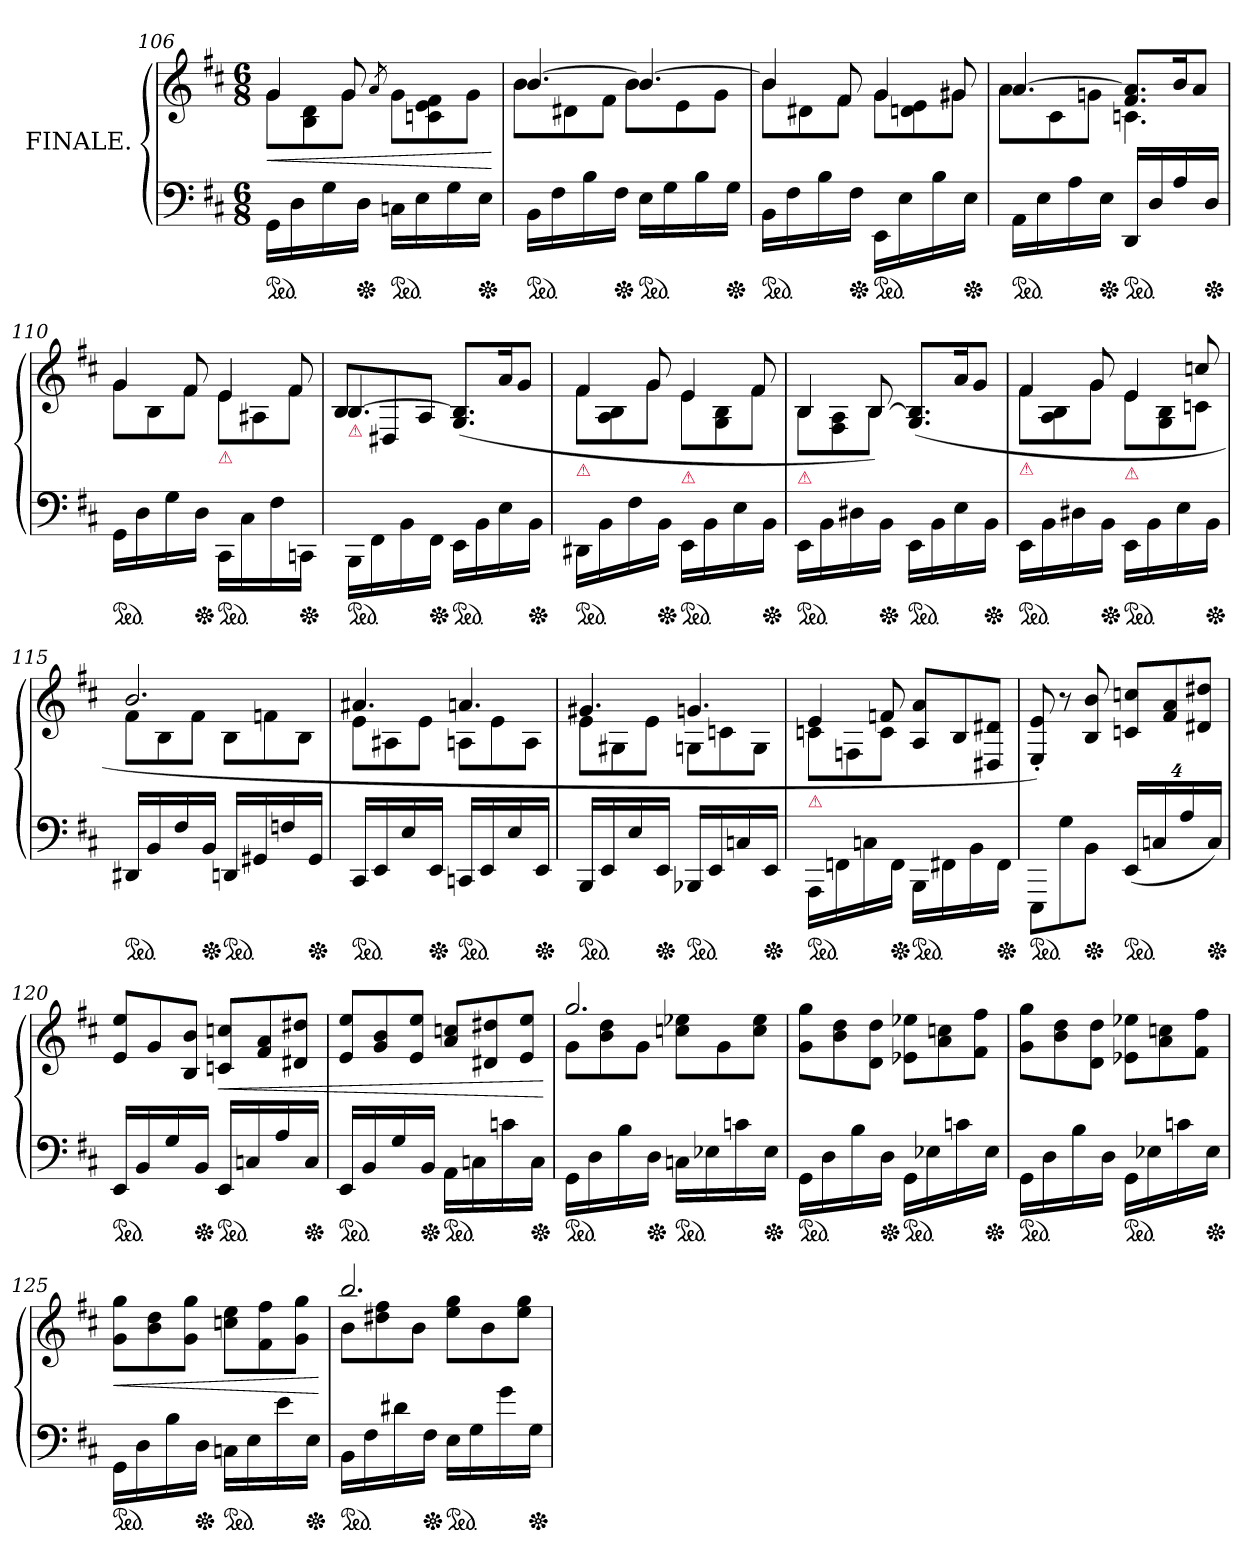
**kern	**kern	**dynam
*part1	*part1	*part1
*staff2	*staff1	*staff1/2
*I"FINALE.	*	*
*clefF4	*clefG2	*
*k[f#c#]	*k[f#c#]	*
*M6/8	*M6/8	*
*Xtuplet	*	*
=106	=106	=106
*	*^	*
*ped	*	*	*
32%3GG\LL	4g	8gL	<
32%3D	.	.	.
.	.	8B 8d	.
32%3G	.	.	.
.	8g	8gJ	.
*Xped	*	*	*
32%3DJJ	.	.	.
.	.	8qa/	.
*ped	*	*	*
32%3Cn\LL	4.ryy	8g\L	.
32%3E	.	.	.
.	.	8cn 8e 8f#	.
32%3G	.	.	.
.	.	8gJ	.
*Xped	*	*	*
32%3EJJ	.	.	.
*	*v	*v	*
.	.	[
=107	=107	=107
*	*^	*
*ped	*	*	*
32%3BB\LL	[>4.b	8bL	.
32%3F#	.	.	.
.	.	8d#X	.
32%3B	.	.	.
.	.	8f#J	.
*Xped	*	*	*
32%3F#JJ	.	.	.
*ped	*	*	*
32%3E\LL	4.b_	8bL	.
32%3G	.	.	.
.	.	8e	.
32%3B	.	.	.
.	.	8gJ	.
*Xped	*	*	*
32%3GJJ	.	.	.
=108	=108	=108	=108
*ped	*	*	*
32%3BB\LL	4b]	8bL	.
32%3F#	.	.	.
.	.	8d#X	.
32%3B	.	.	.
.	8f#	8f#J	.
*Xped	*	*	*
32%3F#JJ	.	.	.
*ped	*	*	*
32%3EE\LL	4g	8gL	.
32%3E	.	.	.
.	.	8dn 8e	.
32%3B	.	.	.
.	8g#X	8g#XJ	.
*Xped	*	*	*
32%3EJJ	.	.	.
=109	=109	=109	=109
*ped	*	*	*
32%3AA\LL	[4.a	8aL	.
32%3E	.	.	.
.	.	8c#	.
32%3A	.	.	.
.	.	8gnJ	.
*Xped	*	*	*
32%3EJJ	.	.	.
*ped	*	*	*
32%3DDLL	8.f# 8.a]L	4.cn	.
32%3D	.	.	.
32%3A	16bK	.	.
.	8aJ	.	.
*Xped	*	*	*
32%3DJJ	.	.	.
=110	=110	=110	=110
*ped	*	*	*
32%3GG\LL	4g	8gL	.
32%3D	.	.	.
.	.	8B	.
32%3G	.	.	.
.	8f#	8f#J	.
*Xped	*	*	*
32%3DJJ	.	.	.
!	!LO:TX:b:color=crimson:t=⚠	!	!
*ped	*	*	*
32%3CC#\LL	4e	8e\L	.
32%3C#	.	.	.
.	.	8A#X/	.
32%3F#	.	.	.
.	8f#	8f#\J	.
*Xped	*	*	*
32%3CCnJJ	.	.	.
=111	=111	=111	=111
!	!LO:TX:b:color=crimson:t=⚠	!	!
*ped	*	*	*
32%3BBB\LL	[4.B	8B\L	.
32%3FF#	.	.	.
.	.	8D#X/	.
32%3BB	.	.	.
.	.	8A/J	.
*Xped	*	*	*
32%3FF#JJ	.	.	.
*ped	*	*	*
32%3EE\LL	(>8.G/ 8.B]/L	4.ryy	.
32%3BB\	.	.	.
32%3E	16aK	.	.
.	8gJ	.	.
*Xped	*	*	*
32%3BBJJ	.	.	.
=112	=112	=112	=112
!	!LO:TX:b:color=crimson:t=⚠	!	!
*ped	*	*	*
32%3DD#X\LL	4f#	8f#\L	.
32%3BB	.	.	.
.	.	8A/ 8B/	.
32%3F#	.	.	.
.	8g	8g\J	.
*Xped	*	*	*
32%3BBJJ	.	.	.
!	!LO:TX:b:color=crimson:t=⚠	!	!
*ped	*	*	*
32%3EE\LL	4e	8e\L	.
32%3BB	.	.	.
.	.	8G/ 8B/	.
32%3E	.	.	.
.	8f#	8f#\J	.
*Xped	*	*	*
32%3BBJJ	.	.	.
=113	=113	=113	=113
!	!LO:TX:b:color=crimson:t=⚠	!	!
*ped	*	*	*
32%3EE\LL	4B	8B\L	.
32%3BB	.	.	.
.	.	8F#/ 8A/	.
32%3D#X	.	.	.
.	[8B)	8B\J	.
*Xped	*	*	*
32%3BBJJ	.	.	.
*ped	*	*	*
32%3EE\LL	(>8.G/ 8.B]/L	4.ryy	.
32%3BB\	.	.	.
32%3E	16aK	.	.
.	8gJ	.	.
*Xped	*	*	*
32%3BBJJ	.	.	.
=114	=114	=114	=114
!	!LO:TX:b:color=crimson:t=⚠	!	!
*ped	*	*	*
32%3EE\LL	4f#	8f#\L	.
32%3BB	.	.	.
.	.	8A/ 8B/	.
32%3D#X	.	.	.
.	8g	8g\J	.
*Xped	*	*	*
32%3BBJJ	.	.	.
!	!LO:TX:b:color=crimson:t=⚠	!	!
*ped	*	*	*
32%3EE\LL	4e	8e\L	.
32%3BB	.	.	.
.	.	8G/ 8B/	.
32%3E	.	.	.
.	8ccn	8cn\J	.
*Xped	*	*	*
32%3BBJJ	.	.	.
=115	=115	=115	=115
*ped	*	*	*
32%3DD#XLL	2.b	8f#L	.
32%3BB	.	.	.
.	.	8B	.
32%3F#	.	.	.
.	.	8f#J	.
*Xped	*	*	*
32%3BBJJ	.	.	.
*ped	*	*	*
32%3DDnLL	.	8BL	.
32%3GG#X	.	.	.
.	.	8fn	.
32%3Fn	.	.	.
.	.	8BJ	.
*Xped	*	*	*
32%3GG#JJ	.	.	.
=116	=116	=116	=116
*ped	*	*	*
32%3CC#LL	4.a#X	8eL	.
32%3EE	.	.	.
.	.	8A#X	.
32%3E	.	.	.
.	.	8eJ	.
*Xped	*	*	*
32%3EEJJ	.	.	.
*ped	*	*	*
32%3CCnLL	4.an	8AnL	.
32%3EE	.	.	.
.	.	8e	.
32%3E	.	.	.
.	.	8AJ	.
*Xped	*	*	*
32%3EEJJ	.	.	.
=117	=117	=117	=117
*ped	*	*	*
32%3BBBLL	4.g#X	8eL	.
32%3EE	.	.	.
.	.	8G#X	.
32%3E	.	.	.
.	.	8eJ	.
*Xped	*	*	*
32%3EEJJ	.	.	.
*ped	*	*	*
32%3BBB-XLL	4.gn	8GnL	.
32%3EE	.	.	.
.	.	8cn	.
32%3Cn	.	.	.
.	.	8GJ	.
*Xped	*	*	*
32%3EEJJ	.	.	.
=118	=118	=118	=118
!	!LO:TX:b:color=crimson:t=⚠	!	!
*ped	*	*	*
32%3AAA\LL	4e	8cn\L	.
32%3FFn	.	.	.
.	.	8Fn/	.
32%3Cn	.	.	.
.	8fn	8c\J	.
*Xped	*	*	*
32%3FFJJ	.	.	.
*ped	*	*	*
32%3BBB\LL	8A/ 8a/L	4.ryy	.
32%3FF#X\	.	.	.
.	8B/	.	.
32%3BB\	.	.	.
.	8D#X 8d#XJ	.	.
*Xped	*	*	*
32%3FF#JJ	.	.	.
*	*v	*v	*
=119	=119	=119
*ped	*	*
8EEE\L	8E'>/ 8e'>/)	.
8G	8r	.
*Xped	*	*
8BBJ	8B 8b	.
*tuplet	*	*
!LO:TX:a:color=crimson:t=⚠	!	!
!LO:TX:b:color=crimson:t=⚠	!	!
*ped	*	*
(<32%3EELL	8cn 8ccnL	.
32%3Cnji	.	.
.	8f# 8a	.
32%3A	.	.
.	8d#X 8dd#XJ	.
*Xped	*	*
32%3CJJ)	.	.
=120	=120	=120
*Xtuplet	*	*
*ped	*	*
32%3EELL	8e 8eeL	.
32%3BB	.	.
.	8g	.
32%3G	.	.
.	8B 8bJ	.
*Xped	*	*
32%3BBJJ	.	.
*ped	*	*
32%3EELL	8cn 8ccnL	<
32%3Cn	.	.
.	8f# 8a	.
32%3A	.	.
.	8d#X 8dd#XJ	.
*Xped	*	*
32%3CJJ	.	.
=121	=121	=121
*ped	*	*
32%3EELL	8e 8eeL	.
32%3BB	.	.
.	8g 8b	.
32%3G	.	.
.	8e 8eeJ	.
*Xped	*	*
32%3BBJJ	.	.
*ped	*	*
32%3AALL	8a 8ccnL	.
32%3Cn	.	.
.	8d#X 8dd#X	.
32%3cn	.	.
.	8e 8eeJ	.
*Xped	*	*
32%3CJJ	.	.
.	.	[
=122	=122	=122
*	*^	*
*ped	*	*	*
32%3GG\LL	2.gg	8gL	.
32%3D	.	.	.
.	.	8b 8dd	.
32%3B	.	.	.
.	.	8gJ	.
*Xped	*	*	*
32%3DJJ	.	.	.
*ped	*	*	*
32%3Cn\LL	.	8ccn 8ee-XL	.
32%3E-X	.	.	.
.	.	8g	.
32%3cn	.	.	.
.	.	8cc 8ee-J	.
*Xped	*	*	*
32%3E-JJ	.	.	.
*	*v	*v	*
=123	=123	=123
*ped	*	*
32%3GG\LL	8g 8ggL	.
32%3D	.	.
.	8b 8dd	.
32%3B	.	.
.	8d 8ddJ	.
*Xped	*	*
32%3DJJ	.	.
*ped	*	*
32%3GG\LL	8e-X 8ee-XL	.
32%3E-X	.	.
.	8a 8ccn	.
32%3cn	.	.
.	8f# 8ff#J	.
*Xped	*	*
32%3E-JJ	.	.
=124	=124	=124
*ped	*	*
32%3GG\LL	8g 8ggL	.
32%3D	.	.
.	8b 8dd	.
32%3B	.	.
.	8d 8ddJ	.
32%3DJJ	.	.
*ped	*	*
32%3GG\LL	8e-X 8ee-XL	.
32%3E-X	.	.
.	8a 8ccn	.
32%3cnji	.	.
.	8f# 8ff#J	.
*Xped	*	*
32%3E-JJ	.	.
=125	=125	=125
*ped	*	*
32%3GG\LL	8g 8ggL	<
32%3D	.	.
.	8b 8dd	.
32%3B	.	.
.	8g 8ggJ	.
*Xped	*	*
32%3DJJ	.	.
*ped	*	*
32%3Cn\LL	8ccn 8eeL	.
32%3E	.	.
.	8f# 8ff#	.
32%3e	.	.
.	8g 8ggJ	.
*Xped	*	*
32%3EJJ	.	.
.	.	[
=126	=126	=126
*	*^	*
*ped	*	*	*
32%3BB\LL	2.bb	8bL	.
32%3F#	.	.	.
.	.	8dd#X 8ff#	.
32%3d#X	.	.	.
.	.	8bJ	.
*Xped	*	*	*
32%3F#JJ	.	.	.
*ped	*	*	*
32%3E\LL	.	8ee 8ggL	.
32%3G	.	.	.
.	.	8b	.
32%3g	.	.	.
.	.	8ee 8ggJ	.
*Xped	*	*	*
32%3GJJ	.	.	.
*	*v	*v	*
=	=	=
*-	*-	*-
